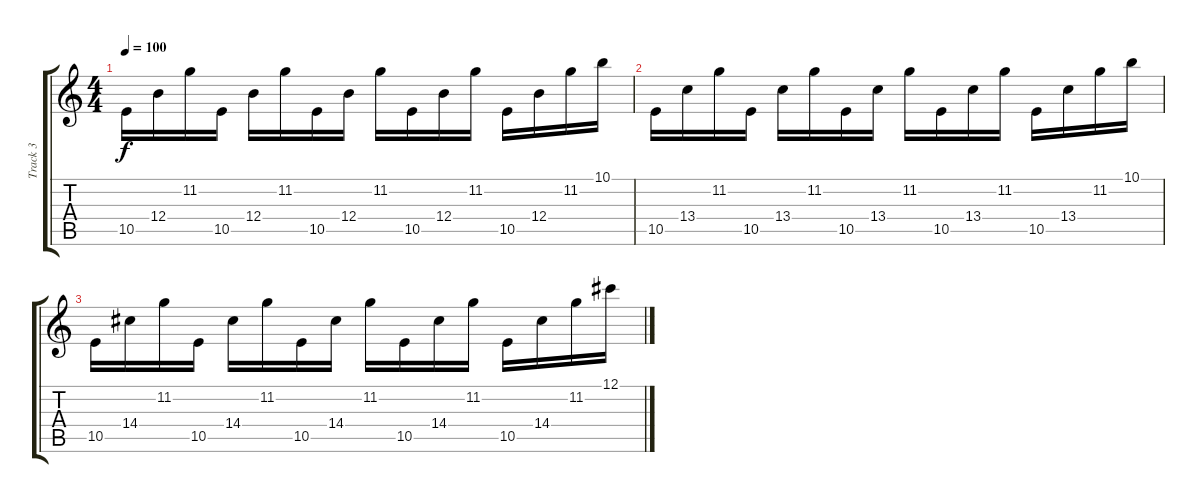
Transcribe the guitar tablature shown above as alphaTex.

\track ("Track 3" "Track 3") {instrument distortionguitar}
\staff {score tabs}
\tuning (Db4 Ab3 E3 B2 Gb2 Db2) {hide}
\ts (4 4)
\tempo 100
\clef g2
\ks c
10.5.16{dy f} 12.4.16 11.2.16 10.5.16 12.4.16 11.2.16 10.5.16 12.4.16 11.2.16 10.5.16 12.4.16 11.2.16 10.5.16 12.4.16 11.2.16 10.1.16 |
10.5.16 13.4.16 11.2.16 10.5.16 13.4.16 11.2.16 10.5.16 13.4.16 11.2.16 10.5.16 13.4.16 11.2.16 10.5.16 13.4.16 11.2.16 10.1.16 |
10.5.16 14.4.16 11.2.16 10.5.16 14.4.16 11.2.16 10.5.16 14.4.16 11.2.16 10.5.16 14.4.16 11.2.16 10.5.16 14.4.16 11.2.16 12.1.16
